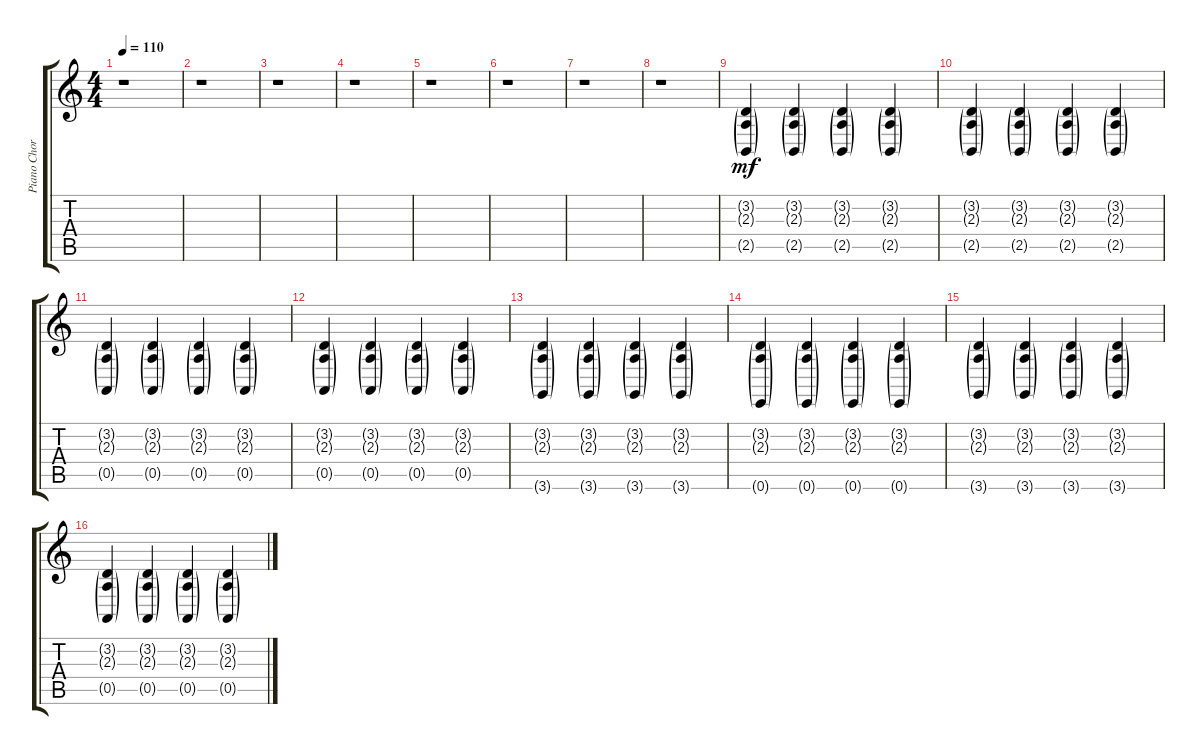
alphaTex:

\track ("Piano Chords" "Piano Chor") {instrument acousticgrandpiano}
\staff {score tabs}
\tuning (E4 B3 G3 D3 A2 E2) {hide}
\ts (4 4)
\tempo 110
\clef g2
\ks c
r.1{dy mf} |
r.1 |
r.1 |
r.1 |
r.1 |
r.1 |
r.1 |
r.1 |
(3.2{g} 2.3{g} 2.5{g}).4 (3.2{g} 2.3{g} 2.5{g}).4 (3.2{g} 2.3{g} 2.5{g}).4 (3.2{g} 2.3{g} 2.5{g}).4 |
(3.2{g} 2.3{g} 2.5{g}).4 (3.2{g} 2.3{g} 2.5{g}).4 (3.2{g} 2.3{g} 2.5{g}).4 (3.2{g} 2.3{g} 2.5{g}).4 |
(3.2{g} 2.3{g} 0.5{g}).4 (3.2{g} 2.3{g} 0.5{g}).4 (3.2{g} 2.3{g} 0.5{g}).4 (3.2{g} 2.3{g} 0.5{g}).4 |
(3.2{g} 2.3{g} 0.5{g}).4 (3.2{g} 2.3{g} 0.5{g}).4 (3.2{g} 2.3{g} 0.5{g}).4 (3.2{g} 2.3{g} 0.5{g}).4 |
(3.2{g} 2.3{g} 3.6{g}).4 (3.2{g} 2.3{g} 3.6{g}).4 (3.2{g} 2.3{g} 3.6{g}).4 (3.2{g} 2.3{g} 3.6{g}).4 |
(3.2{g} 2.3{g} 0.6{g}).4 (3.2{g} 2.3{g} 0.6{g}).4 (3.2{g} 2.3{g} 0.6{g}).4 (3.2{g} 2.3{g} 0.6{g}).4 |
(3.2{g} 2.3{g} 3.6{g}).4 (3.2{g} 2.3{g} 3.6{g}).4 (3.2{g} 2.3{g} 3.6{g}).4 (3.2{g} 2.3{g} 3.6{g}).4 |
(3.2{g} 2.3{g} 0.5{g}).4 (3.2{g} 2.3{g} 0.5{g}).4 (3.2{g} 2.3{g} 0.5{g}).4 (3.2{g} 2.3{g} 0.5{g}).4
